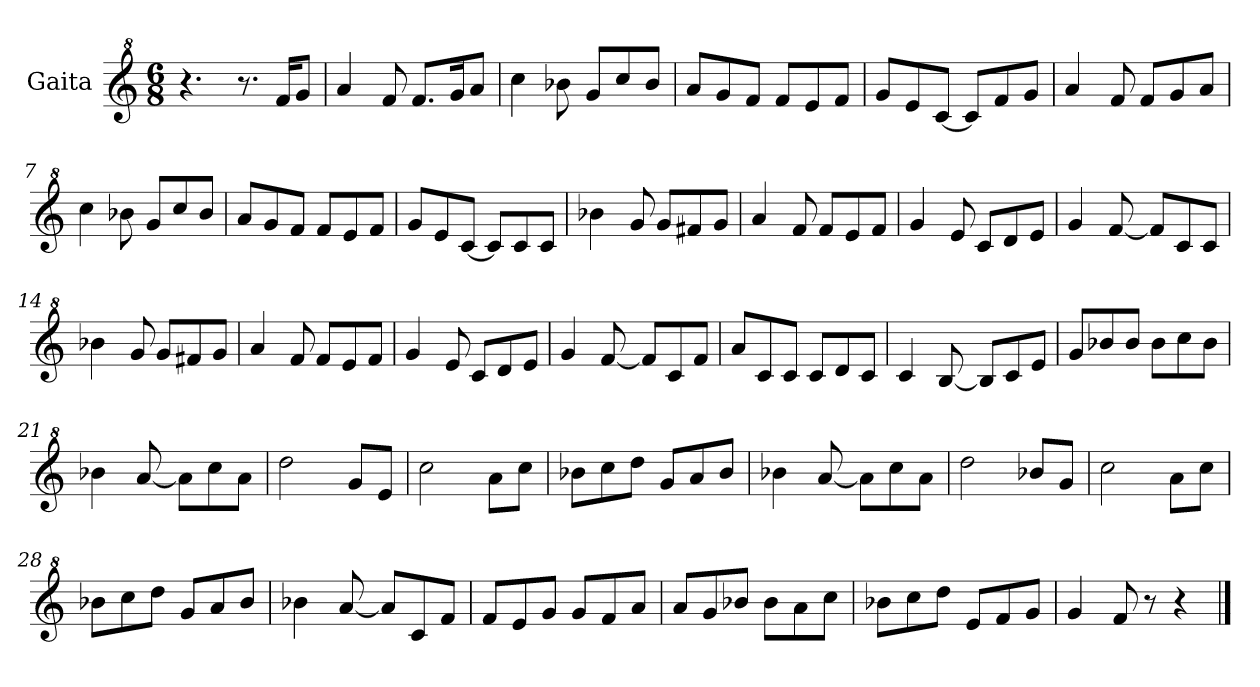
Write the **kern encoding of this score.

**kern
*part1
*staff1
*I"Gaita
*clefG^2
*k[]
*M6/8
*MM180
=1
4.r
8.r
16ff/KL
8gg/J
=2
4aa/
8ff/
8.ff/L
16gg/K
8aa/J
=3
4ccc\
8bb-X\
8gg/L
8ccc/
8bb-/J
=4
8aa/L
8gg/
8ff/J
8ff/L
8ee/
8ff/J
=5
8gg/L
8ee/
[8cc/J
8cc/L]
8ff/
8gg/J
=6
4aa/
8ff/
8ff/L
8gg/
8aa/J
=7
4ccc\
8bb-X\
8gg/L
8ccc/
8bb-/J
!!LO:LB:g=z
=8
8aa/L
8gg/
8ff/J
8ff/L
8ee/
8ff/J
=9
8gg/L
8ee/
[8cc/J
8cc/L]
8cc/
8cc/J
=10
4bb-X\
8gg/
8gg/L
8ff#X/
8gg/J
=11
4aa/
8ff/
8ff/L
8ee/
8ff/J
=12
4gg/
8ee/
8cc/L
8dd/
8ee/J
=13
4gg/
[8ff/
8ff/L]
8cc/
8cc/J
!!LO:LB:g=z
=14
4bb-X\
8gg/
8gg/L
8ff#X/
8gg/J
=15
4aa/
8ff/
8ff/L
8ee/
8ff/J
=16
4gg/
8ee/
8cc/L
8dd/
8ee/J
=17
4gg/
[8ff/
8ff/L]
8cc/
8ff/J
=18
8aa/L
8cc/
8cc/J
8cc/L
8dd/
8cc/J
=19
4cc/
[8b/
8b/L]
8cc/
8ee/J
!!LO:LB:g=z
=20
8gg/L
8bb-X/
8bb-/J
8bb-\L
8ccc\
8bb-\J
=21
4bb-X\
[8aa/
8aa\L]
8ccc\
8aa\J
=22
2ddd\
8gg/L
8ee/J
=23
2ccc\
8aa\L
8ccc\J
=24
8bb-X\L
8ccc\
8ddd\J
8gg/L
8aa/
8bb-/J
=25
4bb-X\
[8aa/
8aa\L]
8ccc\
8aa\J
=26
2ddd\
8bb-X/L
8gg/J
=27
2ccc\
8aa\L
8ccc\J
!!LO:LB:g=z
=28
8bb-X\L
8ccc\
8ddd\J
8gg/L
8aa/
8bb-/J
=29
4bb-X\
[8aa/
8aa/L]
8cc/
8ff/J
=30
8ff/L
8ee/
8gg/J
8gg/L
8ff/
8aa/J
=31
8aa/L
8gg/
8bb-X/J
8bb-\L
8aa\
8ccc\J
=32
8bb-X\L
8ccc\
8ddd\J
8ee/L
8ff/
8gg/J
=33
4gg/
8ff/
8r
4r
==
*-
